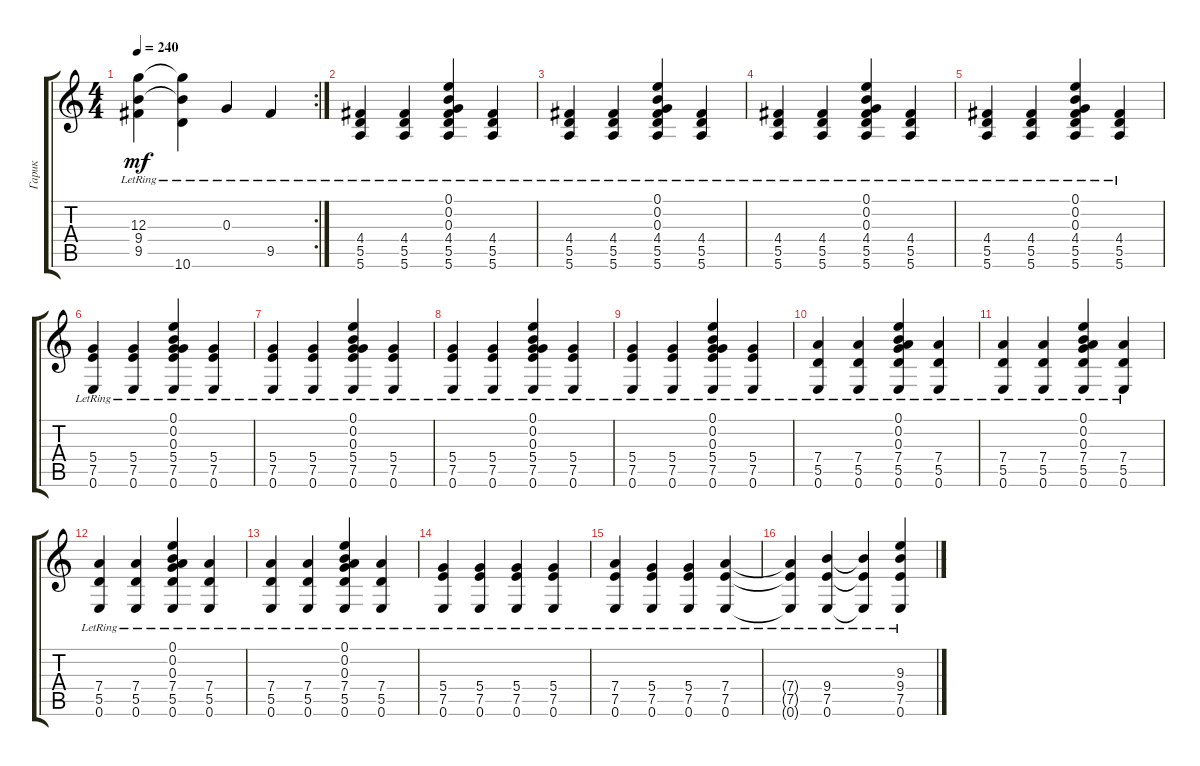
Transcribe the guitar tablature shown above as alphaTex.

\track ("Гарик" "Гарик") {instrument acousticguitarsteel}
\staff {score tabs}
\tuning (E4 B3 G3 D3 A2 E2) {hide}
\rc 2
\ts (4 4)
\tempo 240
\clef g2
\ks c
(12.3{t} 9.4{t} 9.5{lr}).4{dy mf} (12.3{t} 9.4{t} 10.6{lr}).4 0.3{lr}.4 9.5{lr}.4 |
(4.4{lr} 5.5{lr} 5.6{lr}).4 (4.4{lr} 5.5{lr} 5.6{lr}).4 (0.1{lr} 0.2{lr} 0.3{lr} 4.4{lr} 5.5{lr} 5.6{lr}).4 (4.4{lr} 5.5{lr} 5.6{lr}).4 |
(4.4{lr} 5.5{lr} 5.6{lr}).4 (4.4{lr} 5.5{lr} 5.6{lr}).4 (0.1{lr} 0.2{lr} 0.3{lr} 4.4{lr} 5.5{lr} 5.6{lr}).4 (4.4{lr} 5.5{lr} 5.6{lr}).4 |
(4.4{lr} 5.5{lr} 5.6{lr}).4 (4.4{lr} 5.5{lr} 5.6{lr}).4 (0.1{lr} 0.2{lr} 0.3{lr} 4.4{lr} 5.5{lr} 5.6{lr}).4 (4.4{lr} 5.5{lr} 5.6{lr}).4 |
(4.4{lr} 5.5{lr} 5.6{lr}).4 (4.4{lr} 5.5{lr} 5.6{lr}).4 (0.1{lr} 0.2{lr} 0.3{lr} 4.4{lr} 5.5{lr} 5.6{lr}).4 (4.4{lr} 5.5{lr} 5.6{lr}).4 |
(5.4{lr} 7.5{lr} 0.6{lr}).4 (5.4{lr} 7.5{lr} 0.6{lr}).4 (0.1{lr} 0.2{lr} 0.3{lr} 5.4{lr} 7.5{lr} 0.6{lr}).4 (5.4{lr} 7.5{lr} 0.6{lr}).4 |
(5.4{lr} 7.5{lr} 0.6{lr}).4 (5.4{lr} 7.5{lr} 0.6{lr}).4 (0.1{lr} 0.2{lr} 0.3{lr} 5.4{lr} 7.5{lr} 0.6{lr}).4 (5.4{lr} 7.5{lr} 0.6{lr}).4 |
(5.4{lr} 7.5{lr} 0.6{lr}).4 (5.4{lr} 7.5{lr} 0.6{lr}).4 (0.1{lr} 0.2{lr} 0.3{lr} 5.4{lr} 7.5{lr} 0.6{lr}).4 (5.4{lr} 7.5{lr} 0.6{lr}).4 |
(5.4{lr} 7.5{lr} 0.6{lr}).4 (5.4{lr} 7.5{lr} 0.6{lr}).4 (0.1{lr} 0.2{lr} 0.3{lr} 5.4{lr} 7.5{lr} 0.6{lr}).4 (5.4{lr} 7.5{lr} 0.6{lr}).4 |
(7.4{lr} 5.5{lr} 0.6{lr}).4 (7.4{lr} 5.5{lr} 0.6{lr}).4 (0.1{lr} 0.2{lr} 0.3{lr} 7.4{lr} 5.5{lr} 0.6{lr}).4 (7.4{lr} 5.5{lr} 0.6{lr}).4 |
(7.4{lr} 5.5{lr} 0.6{lr}).4 (7.4{lr} 5.5{lr} 0.6{lr}).4 (0.1{lr} 0.2{lr} 0.3{lr} 7.4{lr} 5.5{lr} 0.6{lr}).4 (7.4{lr} 5.5{lr} 0.6{lr}).4 |
(7.4{lr} 5.5{lr} 0.6{lr}).4 (7.4{lr} 5.5{lr} 0.6{lr}).4 (0.1{lr} 0.2{lr} 0.3{lr} 7.4{lr} 5.5{lr} 0.6{lr}).4 (7.4{lr} 5.5{lr} 0.6{lr}).4 |
(7.4{lr} 5.5{lr} 0.6{lr}).4 (7.4{lr} 5.5{lr} 0.6{lr}).4 (0.1{lr} 0.2{lr} 0.3{lr} 7.4{lr} 5.5{lr} 0.6{lr}).4 (7.4{lr} 5.5{lr} 0.6{lr}).4 |
(5.4{lr} 7.5{lr} 0.6{lr}).4 (5.4{lr} 7.5{lr} 0.6{lr}).4 (5.4{lr} 7.5{lr} 0.6{lr}).4 (5.4{lr} 7.5{lr} 0.6{lr}).4 |
(7.4{lr} 7.5{lr} 0.6{lr}).4 (5.4{lr} 7.5{lr} 0.6{lr}).4 (5.4{lr} 7.5{lr} 0.6{lr}).4 (7.4{lr} 7.5{lr} 0.6{lr}).4 |
(7.4{lr t} 7.5{lr t} 0.6{lr t}).4 (9.4{lr} 7.5{lr} 0.6{lr}).4 (9.4{lr t} 7.5{lr t} 0.6{lr t}).4 (9.3{lr} 9.4{lr} 7.5{lr} 0.6{lr}).4
